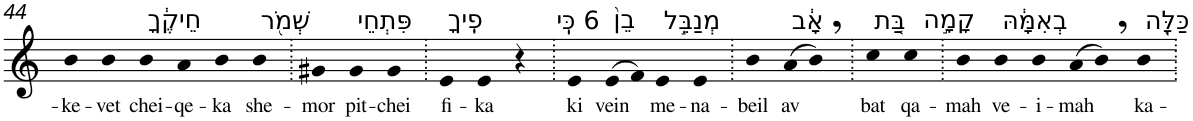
**kern	**text
*part1	*part1
*staff1	*staff1
*I"Piano	*
*I'Pno	*
!!LO:PB:g=z
*clefG2	*
*k[]	*
=44	=44
!	!LO:LY:b
4b	-ke-
!	!LO:LY:b
4b	-vet
!LO:TX:a:t=חֵיקֶ֔ךָ	!
!	!LO:LY:b
4b	chei-
!	!LO:LY:b
4a	-qe-
!	!LO:LY:b
4b	-ka
!LO:TX:a:t=שְׁמֹ֖ר	!
!	!LO:LY:b
4b	she-
=45.	=45.
!	!LO:LY:b
4g#X	-mor
!LO:TX:a:t=פִּתְחֵי	!
!	!LO:LY:b
4g#	pit-
!	!LO:LY:b
4g#	-chei
=46.	=46.
!LO:TX:a:t=פִֽיךָ	!
!	!LO:LY:b
4e	fi-
!	!LO:LY:b
4e	-ka
4r	.
=47.	=47.
!LO:TX:a:t=6 כִּֽי	!
!	!LO:LY:b
4e	ki
!LO:TX:a:t=בֵן֙	!
!	!LO:LY:b
(>8e	vein
8f)	.
!LO:TX:a:t=מְנַבֵּ֣ל	!
!	!LO:LY:b
4e	me-
!	!LO:LY:b
4e	-na-
=48.	=48.
!	!LO:LY:b
4b	-beil
!LO:TX:a:t=אָ֔ב	!
!	!LO:LY:b
(>8a	av
8b,)	.
=49.	=49.
!LO:TX:a:t=בַּ֚ת	!
!	!LO:LY:b
4cc	bat
!LO:TX:a:t=קָמָ֣ה	!
!	!LO:LY:b
4cc	qa-
=50.	=50.
!	!LO:LY:b
4b	-mah
!LO:TX:a:t=בְאִמָּ֔הּ	!
!	!LO:LY:b
4b	ve-
!	!LO:LY:b
4b	-i-
!	!LO:LY:b
(>8a	-mah
8b,)	.
!LO:TX:a:t=כַּלָּ֖ה	!
!	!LO:LY:b
4b	ka-
=.	=.
*-	*-
